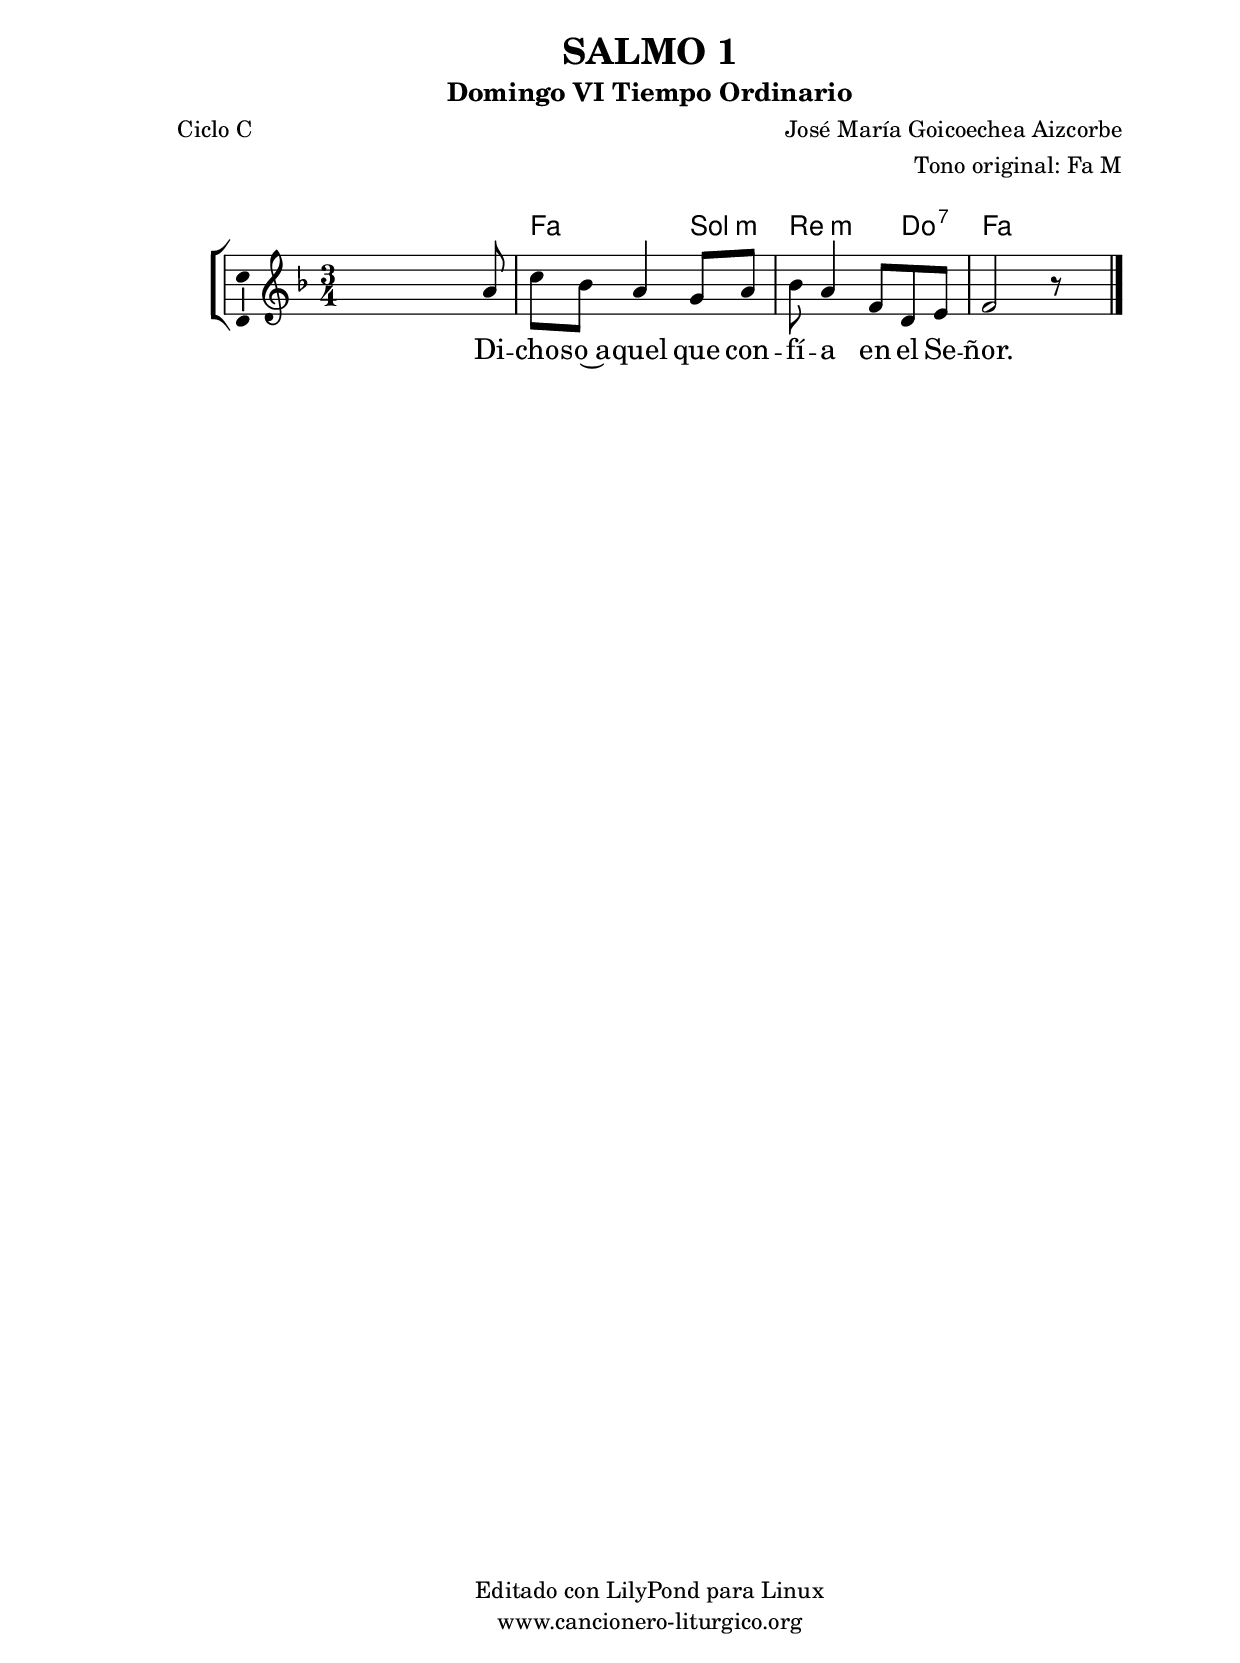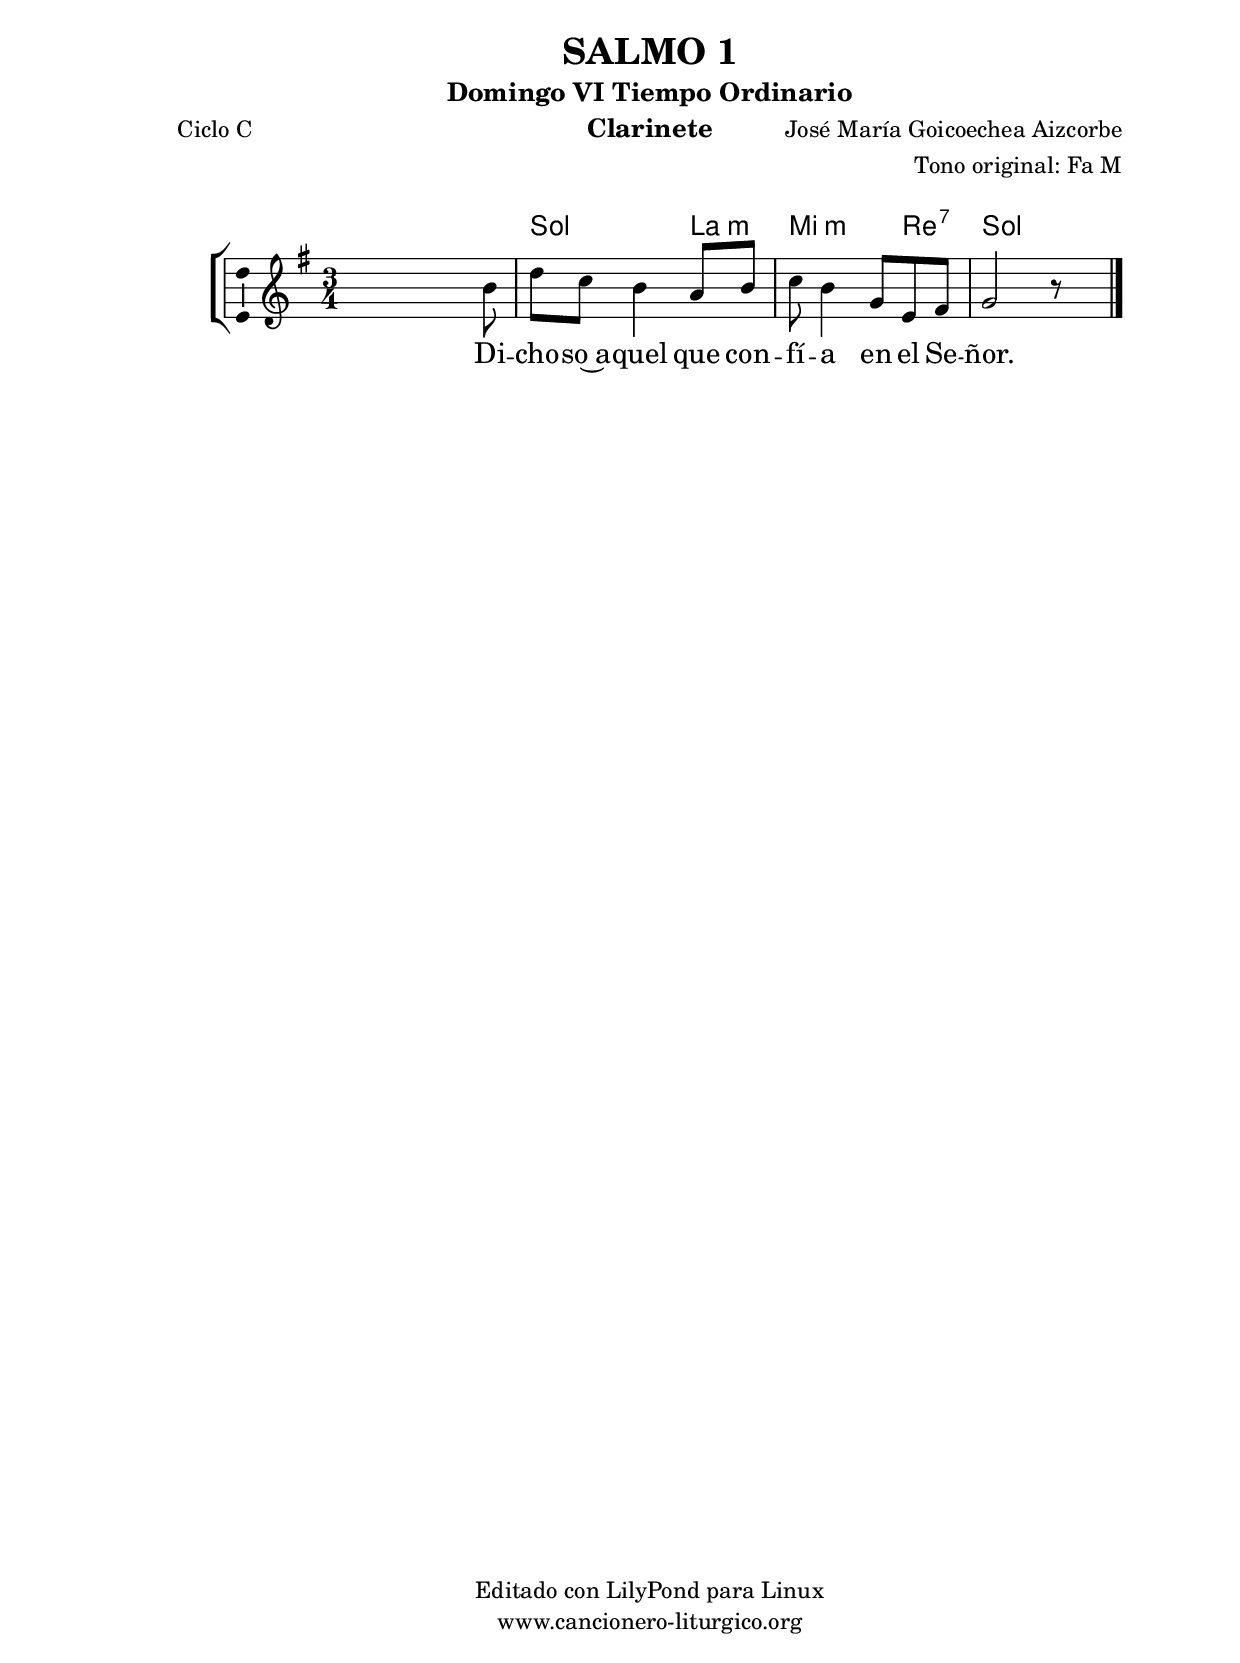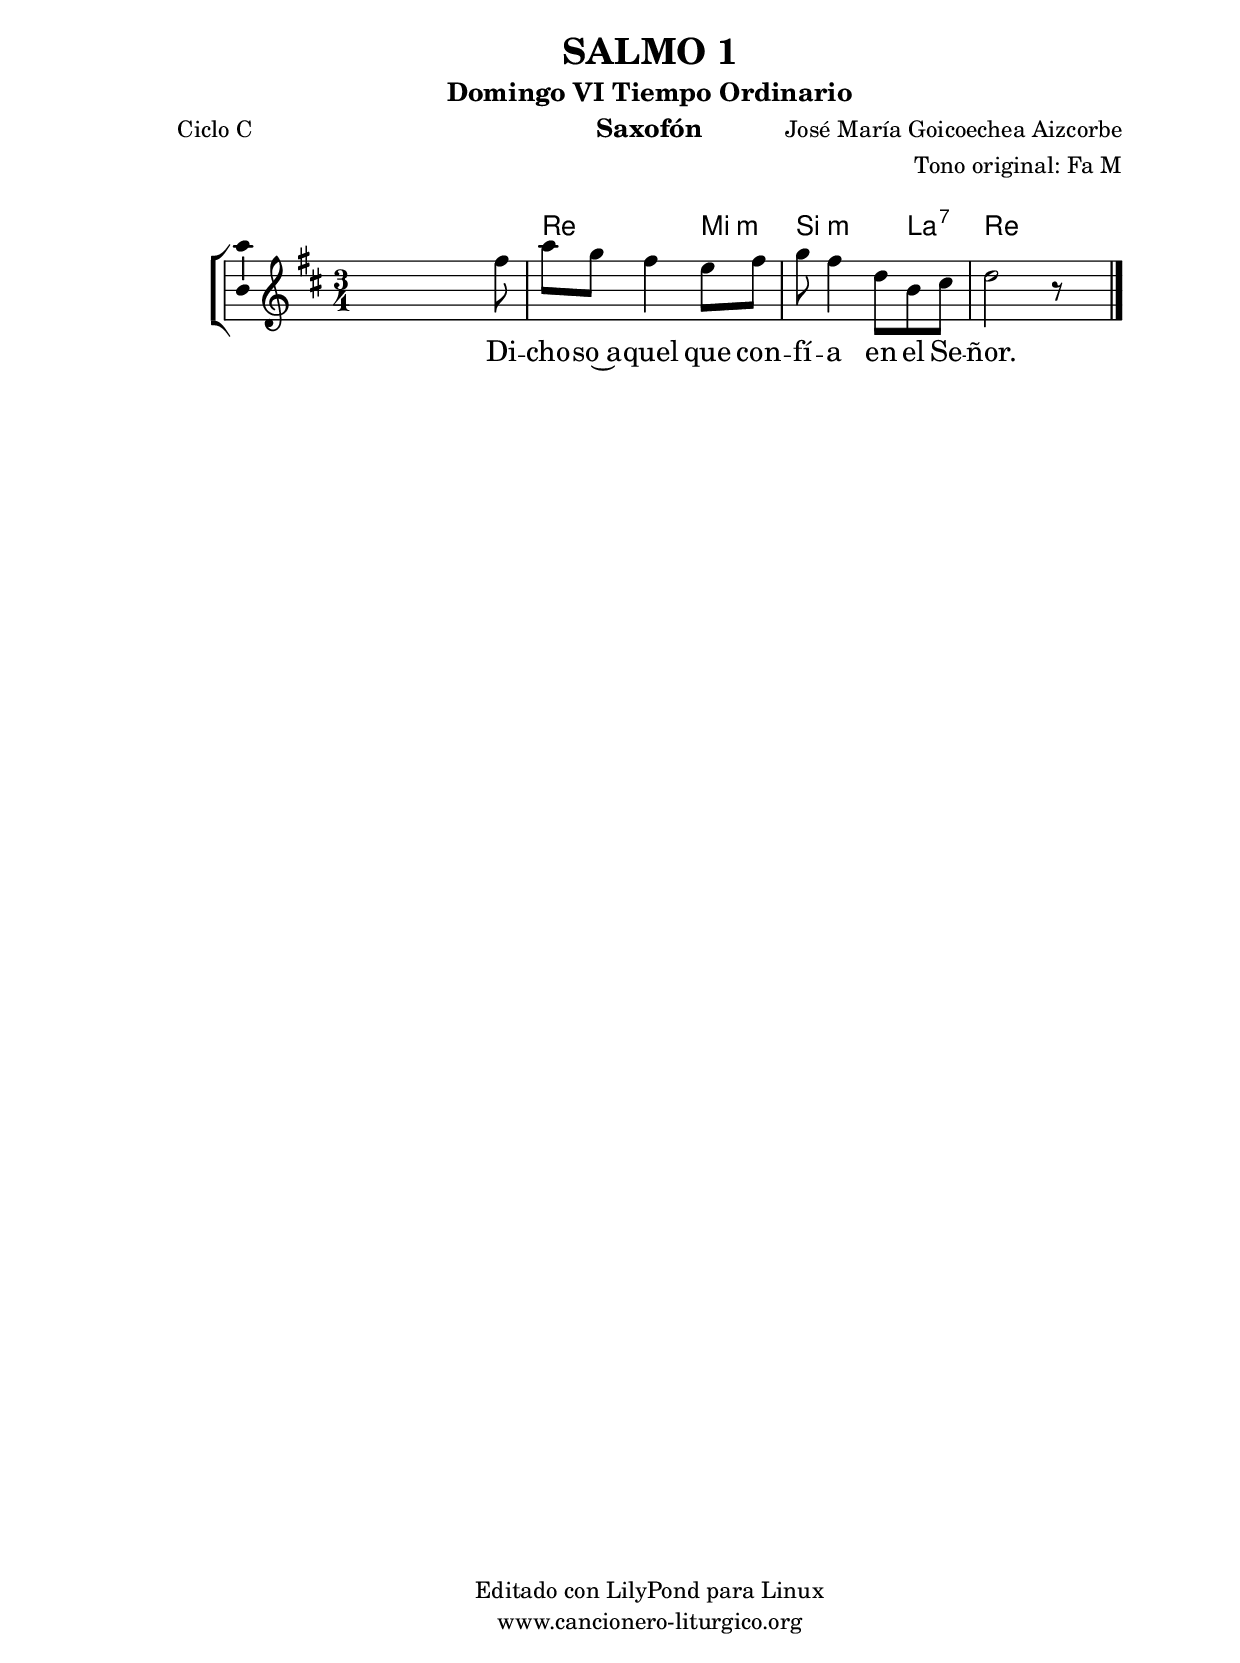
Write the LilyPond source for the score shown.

%
%para convertir .midi en .wav:
%timidity filename.midi -Ow -o finename.wav
%
%
%Para convertir de .wav a .mp3:
%lame -h -m j filename.wav
%
%
%para escuchar el midi:
%timidity nombrefichero.midi
%


%versión de lilypond para la que se ha escrito esta partitura:
\version "2.16.0"

	%Tamaño papel
	#(set-default-paper-size "a4")
	%Tamaño partitura
	#(set-global-staff-size 20)
	%No responde al pulsar sobre una nota
	#(ly:set-option 'point-and-click #f)

%parámetros del encabezamiento:
\header {
	title = "SALMO 1"
	subtitle = "Domingo VI Tiempo Ordinario"
	composer = "José María Goicoechea Aizcorbe"
	poet = "Ciclo C"
	meter = ""
	arranger = "Tono original: Fa M"
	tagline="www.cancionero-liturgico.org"
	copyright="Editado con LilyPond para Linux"
	}

%parámetros asociados al papel:
\paper  {
	oddHeaderMarkup = \markup {\fill-line { \on-the-fly #not-first-page \fromproperty #'header:title \on-the-fly #not-first-page \fromproperty #'header:composer }}
	evenHeaderMarkup = \markup {\fill-line { \fromproperty #'header:composer \fromproperty #'header:title }}
	#(set-paper-size "a4")
	print-page-number = ##f
	first-page-number = 1
	print-first-page-number = ##f
%	head-separation = 3.0 \cm
	top-margin = 2.0 \cm
	bottom-margin = 0.5\cm
%%%	bottom-margin = -1.0\cm
	left-margin = 3.0 \cm
	line-width = 16.0 \cm 
	indent = 8\mm
	interscoreline = 2.\mm
	between-system-space = 15\mm
%	para que las partituras no llenen la hoja:
	ragged-bottom = ##t
%	idem para la última hoja:
	ragged-last-bottom = ##f
%	para que las partituras llenen el ancho del papel:
	ragged-last = ##f
	after-title-space = 2.5 \cm
%page-count=1
%system-count=8

	%Flexible Vertical Spacing
%	markup-markup-spacing =
%	#'((basic-distance . 15) (minimum-distance . 15) (padding . 3))
	markup-system-spacing =
	#'((basic-distance . 15) (minimum-distance . 15) (padding . 3))
	system-system-spacing =
	#'((basic-distance . 15) (minimum-distance . 15) (padding . 3))
	score-system-spacing =
	#'((basic-distance . 15) (minimum-distance . 15) (padding . 5))
%	top-system-spacing = % header
%	#'((basic-distance . 8) (minimum-distance . 0) (padding . 3))
%	top-markup-spacing =
%	#'((basic-distance . 20) (minimum-distance . 20) (padding . 3))
	last-bottom-spacing = % footer
	#'((basic-distance . 5) (minimum-distance . 5) (padding . 3))
%	score-markup-spacing =
%	#'((basic-distance . 16) (minimum-distance . 13) (padding . 3))

	}


%parámetros que afectan a toda la partitura:
global =  {
	%clave de sol (G):
	\clef G
	%armadura:
%	\transpose a c'
	\key f \major
	\tempo 4=80
	\set Score.tempoHideNote = ##t
	}


acordes = {
	\italianChords
	\chordmode {
%	\transpose a c'
{
s2.
f2 g4:m d2:m c4:7 f2.
	}
	}
}


melodia = 
%	\transpose a c'
{
	\relative c''{
	\time 3/4

s2 s8 a8
c8 bes a4 g8 a
bes8 a4 f8 d e
f2 r8 s8

	\bar "|."
	}
	}


texto = \lyricmode {
Di -- cho -- so~a -- quel que con -- fí -- a en el Se -- ñor.
	}


acordesStaff = \context ChordNames = acordesStaff <<
	\set chordChanges = ##t
	\acordes
	>>


vozStaff = \context Voice = vozStaff
\with {\consists "Ambitus_engraver"}
<<
%	\set Staff.instrumentName = ""
%	\set Staff.shortInstrumentName = ""
%	\set Staff.midiInstrument = #"clarinet"
%	\set Staff.midiInstrument = #"cello"
%	\set Staff.midiInstrument = #"flute"
	\set Staff.midiInstrument = #"electric guitar (jazz)"
%	\set Staff.midiInstrument = #"english horn"
%	\set Staff.midiInstrument = #"violin"
%	\set Staff.midiInstrument = #"glockenspiel"
	\set Staff.midiMinimumVolume = #0.7
	\set Staff.midiMaximumVolume = #0.9
	\global
	\melodia
	>>


textoStaff = \context Lyrics = textoStaff <<
	\lyricsto vozStaff \texto
	>>

\book {
	\score {
		\context ChoirStaff {
			\override StaffGroup.SystemStartBracket #'collapse-height = #1
			\override Score.SystemStartBar #'collapse-height = #1
			<<
			\acordesStaff
			\vozStaff
			\textoStaff
			>>
			}
		\layout {
	    		\context {
				\Lyrics
				\override LyricText #'font-size = #2
				}
	   		 \context {
				\Score
				%fontSize = #3
				\override StaffSymbol #'staff-space = #(magstep +3)
				%\override Beam #'thickness = #0.55
				%\override SpacingSpanner #'spacing-increment = #1.0
				%\override Slur #'height-limit = #1.5
				}
			}
		}
	\score {
		\unfoldRepeats
		\context ChoirStaff {
			<<
			\acordesStaff
			\vozStaff
			>>
			}
		\midi {
	  		\context {
	  			\Score
				tempoWholesPerMinute = #(ly:make-moment 70 4)
				}
			}
		}
	}

%Partitura para clarinete
#(define output-suffix "C")
\book {
	\header{
		instrument = "Clarinete"
		}
	\score {
		\context ChoirStaff {
			\override StaffGroup.SystemStartBracket #'collapse-height = #1
			\override Score.SystemStartBar #'collapse-height = #1
\transpose c d
			<<
			\acordesStaff
			\vozStaff
			\textoStaff
			>>
			}
		\layout {
	    		\context {
				\Lyrics
				\override LyricText #'font-size = #2
				}
	   		 \context {
				\Score
				%fontSize = #3
				\override StaffSymbol #'staff-space = #(magstep +3)
				%\override Beam #'thickness = #0.55
				%\override SpacingSpanner #'spacing-increment = #1.0
				%\override Slur #'height-limit = #1.5
				}
			}
		}
	}

%Partitura para saxofón
#(define output-suffix "S")
\book {
	\header{
		instrument = "Saxofón"
		}
	\score {
		\context ChoirStaff {
			\override StaffGroup.SystemStartBracket #'collapse-height = #1
			\override Score.SystemStartBar #'collapse-height = #1
\transpose c a
			<<
			\acordesStaff
			\vozStaff
			\textoStaff
			>>
			}
		\layout {
	    		\context {
				\Lyrics
				\override LyricText #'font-size = #2
				}
	   		 \context {
				\Score
				%fontSize = #3
				\override StaffSymbol #'staff-space = #(magstep +3)
				%\override Beam #'thickness = #0.55
				%\override SpacingSpanner #'spacing-increment = #1.0
				%\override Slur #'height-limit = #1.5
				}
			}
		}
	}

